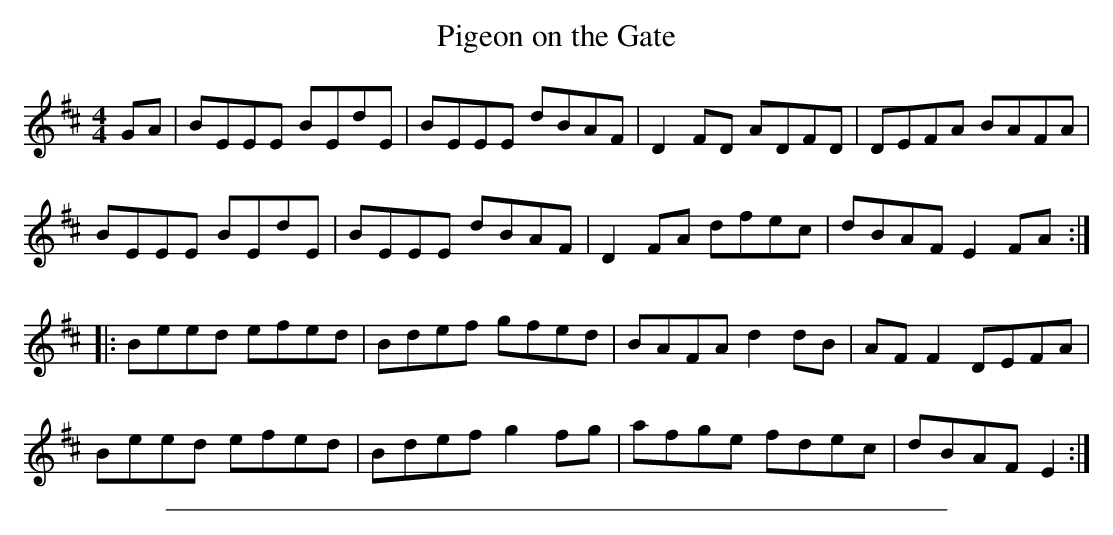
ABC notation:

X:1
T: Pigeon on the Gate
M:4/4
K:EDor
GA|BEEE BEdE|BEEE dBAF|D2 FD ADFD|DEFA BAFA|
BEEE BEdE|BEEE dBAF|D2 FA dfec|dBAF E2 FA ::
Beed efed|Bdef gfed|BAFA d2 dB|AF F2 DEFA|
Beed efed|Bdef g2 fg|afge fdec|dBAF E2 :|
